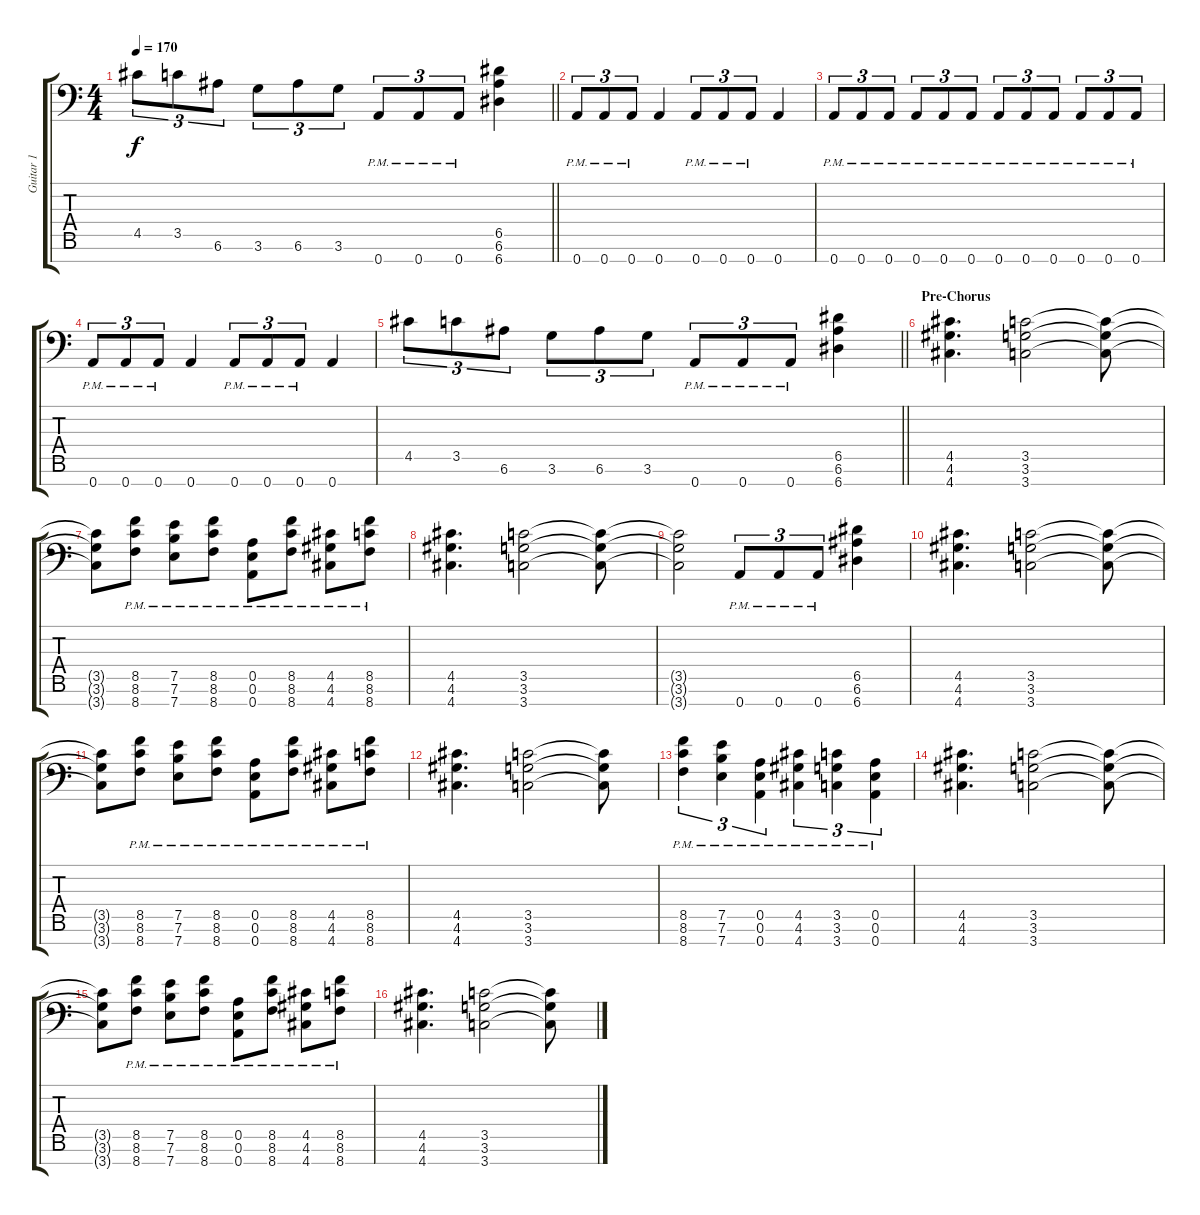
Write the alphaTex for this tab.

\track ("Guitar 1" "Guitar 1") {instrument distortionguitar}
\staff {score tabs}
\tuning (E4 B3 G3 D3 A2 E2 A1) {hide}
\ts (4 4)
\tempo 170
\clef f4
\barLineRight lightlight
\ks c
4.5.8{tu (3 2) dy f} 3.5.8{tu (3 2)} 6.6.8{tu (3 2)} 3.6.8{tu (3 2)} 6.6.8{tu (3 2)} 3.6.8{tu (3 2)} 0.7{pm}.8{tu (3 2)} 0.7{pm}.8{tu (3 2)} 0.7{pm}.8{tu (3 2)} (6.5 6.6 6.7).4 |
0.7{pm}.8{tu (3 2)} 0.7{pm}.8{tu (3 2)} 0.7{pm}.8{tu (3 2)} 0.7.4 0.7{pm}.8{tu (3 2)} 0.7{pm}.8{tu (3 2)} 0.7{pm}.8{tu (3 2)} 0.7.4 |
0.7{pm}.8{tu (3 2)} 0.7{pm}.8{tu (3 2)} 0.7{pm}.8{tu (3 2)} 0.7{pm}.8{tu (3 2)} 0.7{pm}.8{tu (3 2)} 0.7{pm}.8{tu (3 2)} 0.7{pm}.8{tu (3 2)} 0.7{pm}.8{tu (3 2)} 0.7{pm}.8{tu (3 2)} 0.7{pm}.8{tu (3 2)} 0.7{pm}.8{tu (3 2)} 0.7{pm}.8{tu (3 2)} |
0.7{pm}.8{tu (3 2)} 0.7{pm}.8{tu (3 2)} 0.7{pm}.8{tu (3 2)} 0.7.4 0.7{pm}.8{tu (3 2)} 0.7{pm}.8{tu (3 2)} 0.7{pm}.8{tu (3 2)} 0.7.4 |
\barLineRight lightlight
4.5.8{tu (3 2)} 3.5.8{tu (3 2)} 6.6.8{tu (3 2)} 3.6.8{tu (3 2)} 6.6.8{tu (3 2)} 3.6.8{tu (3 2)} 0.7{pm}.8{tu (3 2)} 0.7{pm}.8{tu (3 2)} 0.7{pm}.8{tu (3 2)} (6.5 6.6 6.7).4 |
\section ("" "Pre-Chorus")
(4.5 4.6 4.7).4{d} (3.5 3.6 3.7).2 (3.5{t} 3.6{t} 3.7{t}).8 |
(3.5{t} 3.6{t} 3.7{t}).8 (8.5{pm} 8.6{pm} 8.7{pm}).8 (7.5{pm} 7.6{pm} 7.7{pm}).8 (8.5{pm} 8.6{pm} 8.7{pm}).8 (0.5{pm} 0.6{pm} 0.7{pm}).8 (8.5{pm} 8.6{pm} 8.7{pm}).8 (4.5{pm} 4.6{pm} 4.7{pm}).8 (8.5{pm} 8.6{pm} 8.7{pm}).8 |
(4.5 4.6 4.7).4{d} (3.5 3.6 3.7).2 (3.5{t} 3.6{t} 3.7{t}).8 |
(3.5{t} 3.6{t} 3.7{t}).2 0.7{pm}.8{tu (3 2)} 0.7{pm}.8{tu (3 2)} 0.7{pm}.8{tu (3 2)} (6.5 6.6 6.7).4 |
(4.5 4.6 4.7).4{d} (3.5 3.6 3.7).2 (3.5{t} 3.6{t} 3.7{t}).8 |
(3.5{t} 3.6{t} 3.7{t}).8 (8.5{pm} 8.6{pm} 8.7{pm}).8 (7.5{pm} 7.6{pm} 7.7{pm}).8 (8.5{pm} 8.6{pm} 8.7{pm}).8 (0.5{pm} 0.6{pm} 0.7{pm}).8 (8.5{pm} 8.6{pm} 8.7{pm}).8 (4.5{pm} 4.6{pm} 4.7{pm}).8 (8.5{pm} 8.6{pm} 8.7{pm}).8 |
(4.5 4.6 4.7).4{d} (3.5 3.6 3.7).2 (3.5{t} 3.6{t} 3.7{t}).8 |
(8.5{pm} 8.6{pm} 8.7{pm}).4{tu (3 2)} (7.5{pm} 7.6{pm} 7.7{pm}).4{tu (3 2)} (0.5{pm} 0.6{pm} 0.7{pm}).4{tu (3 2)} (4.5{pm} 4.6{pm} 4.7{pm}).4{tu (3 2)} (3.5{pm} 3.6{pm} 3.7{pm}).4{tu (3 2)} (0.5{pm} 0.6{pm} 0.7{pm}).4{tu (3 2)} |
(4.5 4.6 4.7).4{d} (3.5 3.6 3.7).2 (3.5{t} 3.6{t} 3.7{t}).8 |
(3.5{t} 3.6{t} 3.7{t}).8 (8.5{pm} 8.6{pm} 8.7{pm}).8 (7.5{pm} 7.6{pm} 7.7{pm}).8 (8.5{pm} 8.6{pm} 8.7{pm}).8 (0.5{pm} 0.6{pm} 0.7{pm}).8 (8.5{pm} 8.6{pm} 8.7{pm}).8 (4.5{pm} 4.6{pm} 4.7{pm}).8 (8.5{pm} 8.6{pm} 8.7{pm}).8 |
(4.5 4.6 4.7).4{d} (3.5 3.6 3.7).2 (3.5{t} 3.6{t} 3.7{t}).8
